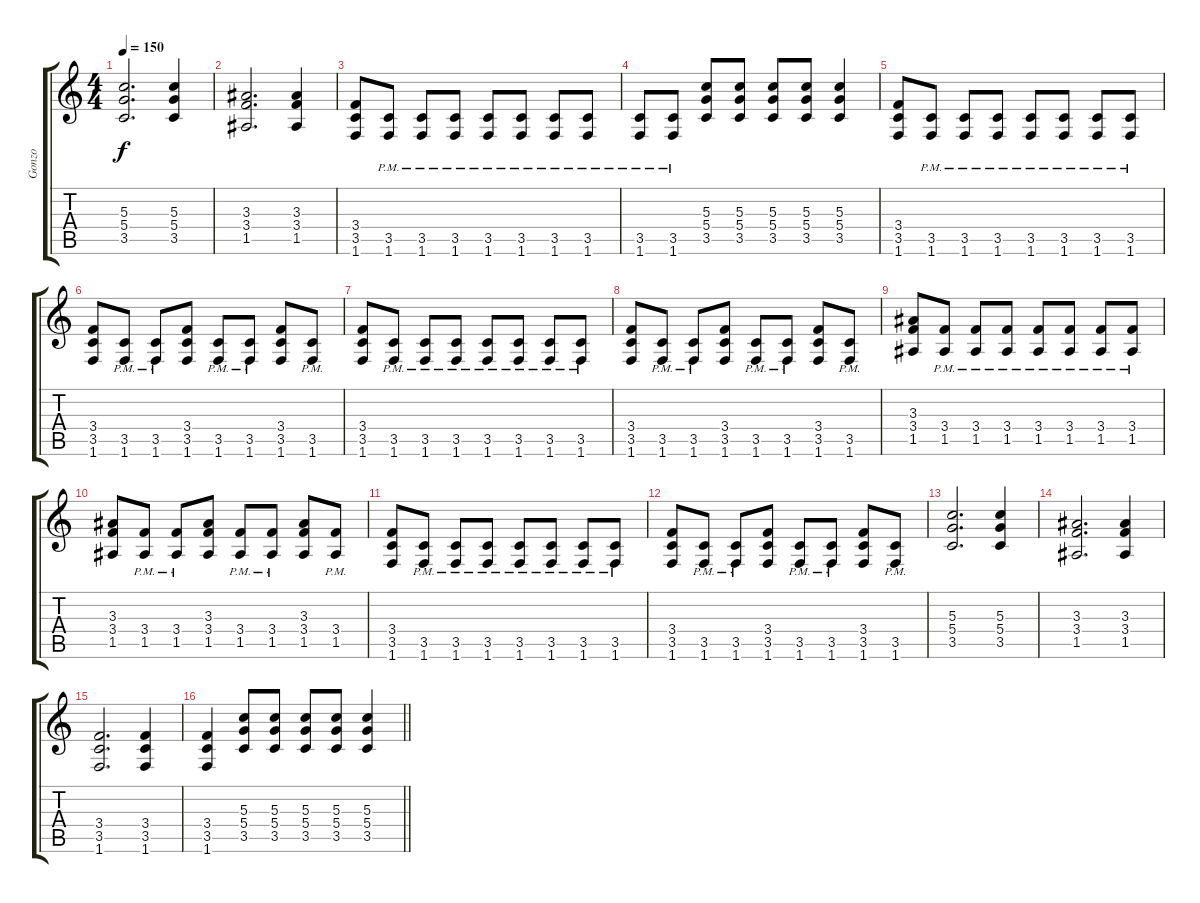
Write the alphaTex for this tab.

\track ("Gonzo" "Gonzo") {instrument electricguitarmuted}
\staff {score tabs}
\tuning (E4 B3 G3 D3 A2 E2) {hide}
\ts (4 4)
\tempo 150
\clef g2
\ks c
(5.3 5.4 3.5).2{d dy f} (5.3 5.4 3.5).4 |
(3.3 3.4 1.5).2{d} (3.3 3.4 1.5).4 |
(3.4 3.5 1.6).8 (3.5{pm} 1.6{pm}).8 (3.5{pm} 1.6{pm}).8 (3.5{pm} 1.6{pm}).8 (3.5{pm} 1.6{pm}).8 (3.5{pm} 1.6{pm}).8 (3.5{pm} 1.6{pm}).8 (3.5{pm} 1.6{pm}).8 |
(3.5{pm} 1.6{pm}).8 (3.5{pm} 1.6{pm}).8 (5.3 5.4 3.5).8 (5.3 5.4 3.5).8 (5.3 5.4 3.5).8 (5.3 5.4 3.5).8 (5.3 5.4 3.5).4 |
(3.4 3.5 1.6).8 (3.5{pm} 1.6{pm}).8 (3.5{pm} 1.6{pm}).8 (3.5{pm} 1.6{pm}).8 (3.5{pm} 1.6{pm}).8 (3.5{pm} 1.6{pm}).8 (3.5{pm} 1.6{pm}).8 (3.5{pm} 1.6{pm}).8 |
(3.4 3.5 1.6).8 (3.5{pm} 1.6{pm}).8 (3.5{pm} 1.6{pm}).8 (3.4 3.5 1.6).8 (3.5{pm} 1.6{pm}).8 (3.5{pm} 1.6{pm}).8 (3.4 3.5 1.6).8 (3.5{pm} 1.6{pm}).8 |
(3.4 3.5 1.6).8 (3.5{pm} 1.6{pm}).8 (3.5{pm} 1.6{pm}).8 (3.5{pm} 1.6{pm}).8 (3.5{pm} 1.6{pm}).8 (3.5{pm} 1.6{pm}).8 (3.5{pm} 1.6{pm}).8 (3.5{pm} 1.6{pm}).8 |
(3.4 3.5 1.6).8 (3.5{pm} 1.6{pm}).8 (3.5{pm} 1.6{pm}).8 (3.4 3.5 1.6).8 (3.5{pm} 1.6{pm}).8 (3.5{pm} 1.6{pm}).8 (3.4 3.5 1.6).8 (3.5{pm} 1.6{pm}).8 |
(3.3 3.4 1.5).8 (3.4{pm} 1.5{pm}).8 (3.4{pm} 1.5{pm}).8 (3.4{pm} 1.5{pm}).8 (3.4{pm} 1.5{pm}).8 (3.4{pm} 1.5{pm}).8 (3.4{pm} 1.5{pm}).8 (3.4{pm} 1.5{pm}).8 |
(3.3 3.4 1.5).8 (3.4{pm} 1.5{pm}).8 (3.4{pm} 1.5{pm}).8 (3.3 3.4 1.5).8 (3.4{pm} 1.5{pm}).8 (3.4{pm} 1.5{pm}).8 (3.3 3.4 1.5).8 (3.4{pm} 1.5{pm}).8 |
(3.4 3.5 1.6).8 (3.5{pm} 1.6{pm}).8 (3.5{pm} 1.6{pm}).8 (3.5{pm} 1.6{pm}).8 (3.5{pm} 1.6{pm}).8 (3.5{pm} 1.6{pm}).8 (3.5{pm} 1.6{pm}).8 (3.5{pm} 1.6{pm}).8 |
(3.4 3.5 1.6).8 (3.5{pm} 1.6{pm}).8 (3.5{pm} 1.6{pm}).8 (3.4 3.5 1.6).8 (3.5{pm} 1.6{pm}).8 (3.5{pm} 1.6{pm}).8 (3.4 3.5 1.6).8 (3.5{pm} 1.6{pm}).8 |
(5.3 5.4 3.5).2{d} (5.3 5.4 3.5).4 |
(3.3 3.4 1.5).2{d} (3.3 3.4 1.5).4 |
(3.4 3.5 1.6).2{d} (3.4 3.5 1.6).4 |
\barLineRight lightlight
(3.4 3.5 1.6).4 (5.3 5.4 3.5).8 (5.3 5.4 3.5).8 (5.3 5.4 3.5).8 (5.3 5.4 3.5).8 (5.3 5.4 3.5).4
